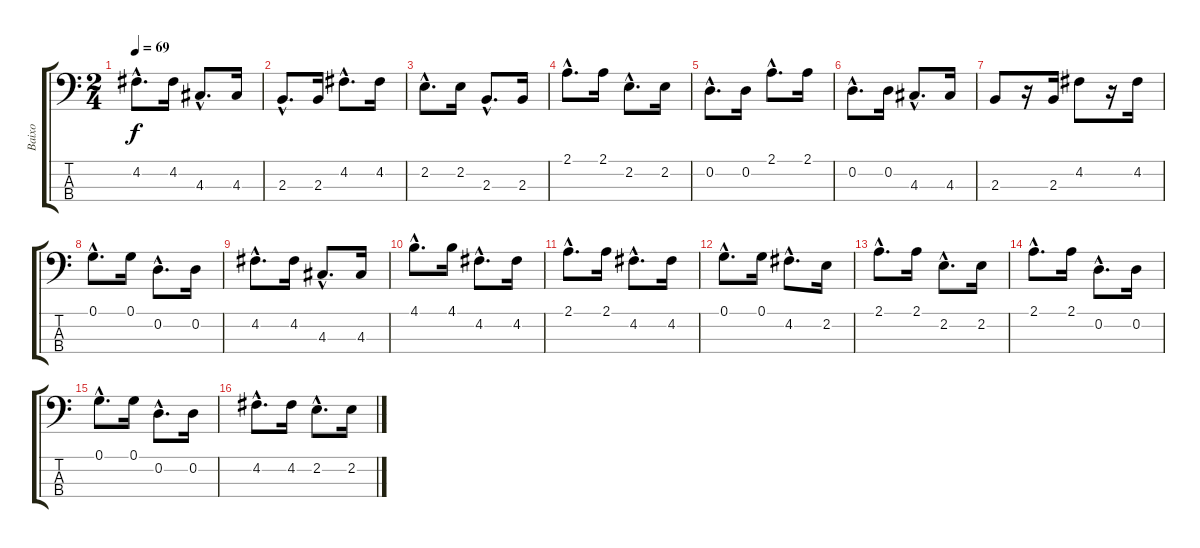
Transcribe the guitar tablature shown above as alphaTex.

\track ("Baixo" "Baixo") {instrument acousticbass}
\staff {score tabs}
\tuning (G2 D2 A1 E1) {hide}
\ts (2 4)
\tempo 69
\clef f4
\ks c
4.2{hac}.8{d dy f} 4.2.16 4.3{hac}.8{d} 4.3.16 |
2.3{hac}.8{d} 2.3.16 4.2{hac}.8{d} 4.2.16 |
2.2{hac}.8{d} 2.2.16 2.3{hac}.8{d} 2.3.16 |
2.1{hac}.8{d} 2.1.16 2.2{hac}.8{d} 2.2.16 |
0.2{hac}.8{d} 0.2.16 2.1{hac}.8{d} 2.1.16 |
0.2{hac}.8{d} 0.2.16 4.3{hac}.8{d} 4.3.16 |
2.3.8 r.16 2.3.16 4.2.8 r.16 4.2.16 |
0.1{hac}.8{d} 0.1.16 0.2{hac}.8{d} 0.2.16 |
4.2{hac}.8{d} 4.2.16 4.3{hac}.8{d} 4.3.16 |
4.1{hac}.8{d} 4.1.16 4.2{hac}.8{d} 4.2.16 |
2.1{hac}.8{d} 2.1.16 4.2{hac}.8{d} 4.2.16 |
0.1{hac}.8{d} 0.1.16 4.2{hac}.8{d} 2.2.16 |
2.1{hac}.8{d} 2.1.16 2.2{hac}.8{d} 2.2.16 |
2.1{hac}.8{d} 2.1.16 0.2{hac}.8{d} 0.2.16 |
0.1{hac}.8{d} 0.1.16 0.2{hac}.8{d} 0.2.16 |
4.2{hac}.8{d} 4.2.16 2.2{hac}.8{d} 2.2.16
